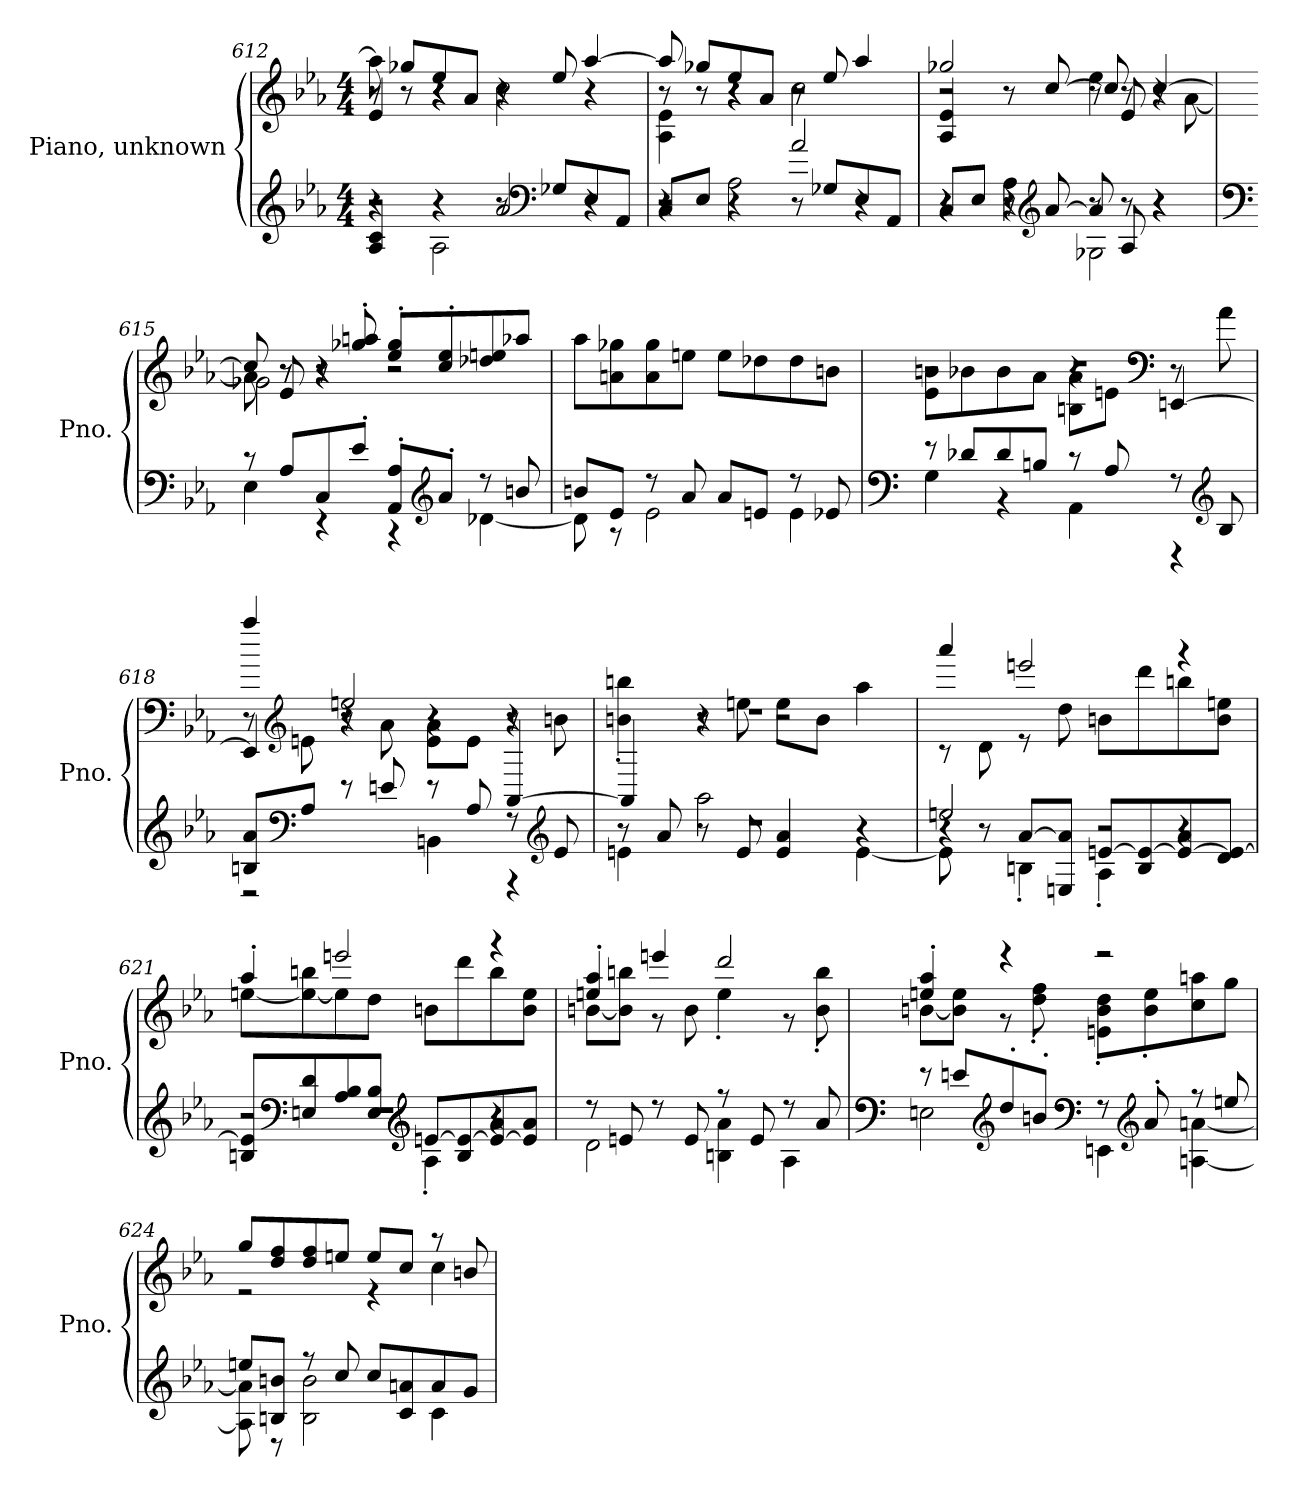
**kern	**kern
*part1	*part1
*staff2	*staff1
*I"Piano, unknown	*
*I'Pno.	*
*clefG2	*clefG2
*k[b-e-a-]	*k[b-e-a-]
*M4/4	*M4/4
=612	=612
*^	*^
*	*^	*	*^
2r	4r	4A-/ 4c/	4e-/	8aa-\]	8r
.	.	.	.	8r	8gg-X/L
.	2A-\	4r	4r	4r	8ee-/
.	.	.	.	.	8a-/J
2a-/	.	8r	4r	2cc\	8r
*clefF4	*	*	*	*	*
.	.	8G-X/L	.	.	8ee-/
.	4r	8E-/	[4aa-/	.	4r
.	.	8AA-/J	.	.	.
=613	=613	=613	=613	=613	=613
2r	4r	8C/L	8aa-/]	4A-\ 4e-\	8r
.	.	8E-/J	8r	.	8gg-X/L
.	2A-\	4r	4r	4r	8ee-/
.	.	.	.	.	8a-/J
2a-/	.	8r	2r	2cc\	8r
.	.	8G-X/L	.	.	8ee-/
.	4r	8E-/	.	.	4aa-/
.	.	8AA-/J	.	.	.
!!LO:PB:g=z	!!	!!
=614	=614	=614	=614	=614	=614
4r	4r	8C/L	2gg-X/	2r	4A-/ 4e-/
.	.	8E-/J	.	.	.
8r	4A-\	4r	.	.	8r
*clefG2	*	*	*	*	*
[8a-/	.	.	.	.	[8cc/
8a-/]	2G-X\	8r	8r	4ee-\	8cc/]
8r	.	8A-/	8e-/	.	8r
4r	.	4r	4r	8r	[4cc/
.	.	.	.	[8a-\	.
*v	*v	*v	*	*	*
*	*v	*v	*v
=615	=615
*clefF4	*
*^	*^
*	*	*	*^
*	*	*	*	*^
8r	4E-\	8r	8a-\]	8cc/]	2g-X\
8A-/L	.	8e-/	8r	8r	.
8C/	4r	8r	4r	4r	.
8e-'/J	.	8gg-X/' 8aan/'	.	.	.
8AA-/' 8A-/'L	4r	8ee-/' 8gg-/'L	2r	2r	2r
*clefG2	*	*	*	*	*
8a-'/J	.	8cc/' 8ee-/'	.	.	.
8r	[4d-X\	8dd-X/ 8een/	.	.	.
8bn/	.	8aa-X/J	.	.	.
*	*	*v	*v	*v	*v
=616	=616	=616
8bn/L	8d-\]	8aa-\L
8e-/J	8r	8an\ 8gg-X\
8r	2e-\	8a\ 8gg-\
8a-/	.	8een\J
8a-/L	.	8ee\L
8en/J	.	8dd-X\
8r	4e\	8dd-\
8e-X/	.	8bn\J
!!LO:LB:g=z
=617	=617	=617
*clefF4	*	*
*	*	*^
*	*	*	*^
8r	4G\	1r	8e-\ 8bn\L	2r
8d-X/L	.	.	8b-X\	.
8d-/	4r	.	8b-\	.
8Bn/J	.	.	8a-\J	.
8r	4AA-\	.	8Bn\ 8a-\L	4r
8A-/	.	.	8en\J	.
*	*	*clefF4	*	*
8r	4r	.	8r	[4EEn/
*clefG2	*	*	*	*
8B/	.	.	8a-\	.
=618	=618	=618	=618	=618
8Bn/ 8a-/L	2r	4aa-/	8r	4EE/]
*clefF4	*	*clefG2	*	*
8A-/J	.	.	8en\	.
8r	.	2een/	8r	4r
8en/	.	.	8a-\	.
8r	4BBn\	.	8e\ 8a-\L	4r
8A-/	.	.	8e\J	.
8r	4r	4r	8r	[4AA-/
*clefG2	*	*	*	*
8e/	.	.	8bn\	.
=619	=619	=619	=619	=619
*	*^	*	*	*
1r	4en\	8r	1r	4bn\' 4bbn\'	4AA-/]
.	.	8a-/	.	.	.
.	2aa-\	8r	.	8r	4r
.	.	8e/	.	8een\	.
.	.	4e/ 4a-/	.	8ee\L	2r
.	.	.	.	8b\J	.
.	[4e\	4r	.	4aa-\	.
*	*	*	*	*v	*v
!!LO:LB:g=z
=620	=620	=620	=620	=620
2een/	8e\]	4r	4aaa-/	8r
.	8r	.	.	8d\
.	4Bn'\	[8a-/L	2eeen/	8r
.	.	8En/ 8a-/]J	.	8dd\
2r	4A-'\	[8en/L	.	8bn\L
.	.	8B/ 8e/_	.	8ddd\
.	4r	8e/_ 8a-/	4r	8bbn\
.	.	8d/ 8e/_J	.	8b\ 8een\J
=621	=621	=621	=621	=621
1r	2r	8Bn/ 8e/]L	4aa-'/	[8een\L
*clefF4	*	*	*	*
.	.	8En/ 8d/	.	8ee\_ 8bbn\
.	.	8A-/ 8B/	2eeen/	8ee\]
.	.	8E/ 8B/J	.	8dd\J
*clefG2	*	*	*	*
.	4A-'\	[8en/L	.	8bn\L
.	.	8B/ 8e/_	.	8ddd\
.	4r	8e/_ 8a-/	4r	8bb\
.	.	8e/] 8a-/J	.	8b\ 8ee\J
*	*v	*v	*	*
=622	=622	=622	=622
8r	2d\	4een/' 4aa-/'	[8bn\L
8en/	.	.	8b\] 8bbn\J
8r	.	4eeen/	8r
8e/	.	.	8b\
8r	4Bn\ 4a-\	2ddd/	4ee'\
8e/	.	.	.
8r	4A-\	.	8r
8a-/	.	.	8b\' 8bb\'
!!LO:LB:g=z	!!
=623	=623	=623	=623
*clefF4	*	*	*
8r	2En\	4een/' 4aa-/'	[8bn\L
8en/L	.	.	8b\] 8ee\J
*clefG2	*	*	*
8dd'/	.	4r	8r
8bn'/J	.	.	8dd\' 8ff\'
*clefF4	*	*	*
8r	4EEn\	2r	8en\' 8b\' 8dd\'L
*clefG2	*	*	*
8a-'/	.	.	8b\' 8ee\'
8r	[4An\ [4an\	.	8cc\ 8aan\
8een/	.	.	8gg\J
=624	=624	=624	=624
8een/L	8A\] 8a\]	8gg/L	2r
8Bn/ 8bn/J	8r	8dd/ 8ff/	.
8r	2B\ 2b\	8dd/ 8ff/	.
8cc/	.	8een/J	.
8cc/L	.	8ee/L	4r
8c/ 8an/	.	8cc/J	.
8a/	4c\	8r	4cc\
8g/J	.	8bn/	.
*v	*v	*	*
*	*v	*v
=	=
*-	*-
